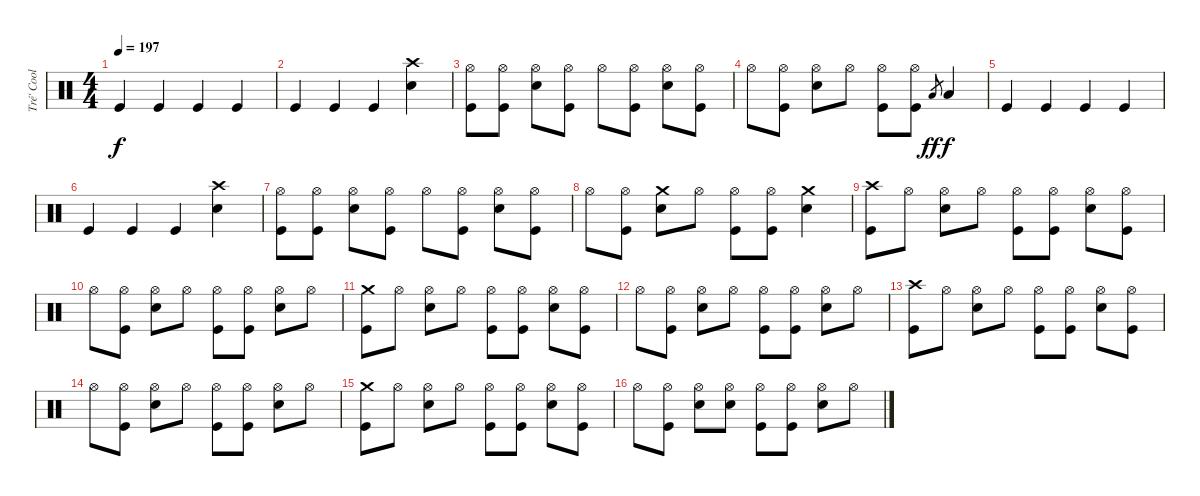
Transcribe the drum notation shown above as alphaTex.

\track ("Tré' Cool" "Tré' Cool") {instrument percussion}
\staff {score}
\articulation defaults
\ts (4 4)
\tempo 197
\clef neutral
\ks c "Kick (hit)".4{dy f} "Kick (hit)".4 "Kick (hit)".4 "Kick (hit)".4
|
"Kick (hit)".4 "Kick (hit)".4 "Kick (hit)".4 ("Crash high (hit)" "Electric Snare (hit)").4 |
("Hi-Hat (open)" "Kick (hit)").8 ("Hi-Hat (open)" "Kick (hit)").8 ("Hi-Hat (open)" "Electric Snare (hit)").8 ("Hi-Hat (open)" "Kick (hit)").8 "Hi-Hat (open)".8 ("Hi-Hat (open)" "Kick (hit)").8 ("Hi-Hat (open)" "Electric Snare (hit)").8 ("Hi-Hat (open)" "Kick (hit)").8 |
"Hi-Hat (open)".8 ("Hi-Hat (open)" "Kick (hit)").8 ("Hi-Hat (open)" "Electric Snare (hit)").8 "Hi-Hat (open)".8 ("Hi-Hat (open)" "Kick (hit)").8 ("Hi-Hat (open)" "Kick (hit)").8 "Low Floor Tom (hit)".8{gr dy ff} "Low Floor Tom (hit)".4{dy f} |
"Kick (hit)".4 "Kick (hit)".4 "Kick (hit)".4 "Kick (hit)".4 |
"Kick (hit)".4 "Kick (hit)".4 "Kick (hit)".4 ("Crash high (hit)" "Electric Snare (hit)").4 |
("Hi-Hat (open)" "Kick (hit)").8 ("Hi-Hat (open)" "Kick (hit)").8 ("Hi-Hat (open)" "Electric Snare (hit)").8 ("Hi-Hat (open)" "Kick (hit)").8 "Hi-Hat (open)".8 ("Hi-Hat (open)" "Kick (hit)").8 ("Hi-Hat (open)" "Electric Snare (hit)").8 ("Hi-Hat (open)" "Kick (hit)").8 |
"Hi-Hat (open)".8 ("Hi-Hat (open)" "Kick (hit)").8 ("Crash medium (hit)" "Electric Snare (hit)").8 "Hi-Hat (open)".8 ("Hi-Hat (open)" "Kick (hit)").8 ("Hi-Hat (open)" "Kick (hit)").8 ("Crash medium (hit)" "Electric Snare (hit)").4 |
("Crash high (hit)" "Kick (hit)").8 "Hi-Hat (open)".8 ("Hi-Hat (open)" "Electric Snare (hit)").8 "Hi-Hat (open)".8 ("Hi-Hat (open)" "Kick (hit)").8 ("Hi-Hat (open)" "Kick (hit)").8 ("Hi-Hat (open)" "Electric Snare (hit)").8 ("Hi-Hat (open)" "Kick (hit)").8 |
"Hi-Hat (open)".8 ("Hi-Hat (open)" "Kick (hit)").8 ("Hi-Hat (open)" "Electric Snare (hit)").8 "Hi-Hat (open)".8 ("Hi-Hat (open)" "Kick (hit)").8 ("Hi-Hat (open)" "Kick (hit)").8 ("Hi-Hat (open)" "Electric Snare (hit)").8 "Hi-Hat (open)".8 |
("Crash medium (hit)" "Kick (hit)").8 "Hi-Hat (open)".8 ("Hi-Hat (open)" "Electric Snare (hit)").8 "Hi-Hat (open)".8 ("Hi-Hat (open)" "Kick (hit)").8 ("Hi-Hat (open)" "Kick (hit)").8 ("Hi-Hat (open)" "Electric Snare (hit)").8 ("Hi-Hat (open)" "Kick (hit)").8 |
"Hi-Hat (open)".8 ("Hi-Hat (open)" "Kick (hit)").8 ("Hi-Hat (open)" "Electric Snare (hit)").8 "Hi-Hat (open)".8 ("Hi-Hat (open)" "Kick (hit)").8 ("Hi-Hat (open)" "Kick (hit)").8 ("Hi-Hat (open)" "Electric Snare (hit)").8 "Hi-Hat (open)".8 |
("Crash high (hit)" "Kick (hit)").8 "Hi-Hat (open)".8 ("Hi-Hat (open)" "Electric Snare (hit)").8 "Hi-Hat (open)".8 ("Hi-Hat (open)" "Kick (hit)").8 ("Hi-Hat (open)" "Kick (hit)").8 ("Hi-Hat (open)" "Electric Snare (hit)").8 ("Hi-Hat (open)" "Kick (hit)").8 |
"Hi-Hat (open)".8 ("Hi-Hat (open)" "Kick (hit)").8 ("Hi-Hat (open)" "Electric Snare (hit)").8 "Hi-Hat (open)".8 ("Hi-Hat (open)" "Kick (hit)").8 ("Hi-Hat (open)" "Kick (hit)").8 ("Hi-Hat (open)" "Electric Snare (hit)").8 "Hi-Hat (open)".8 |
("Crash medium (hit)" "Kick (hit)").8 "Hi-Hat (open)".8 ("Hi-Hat (open)" "Electric Snare (hit)").8 "Hi-Hat (open)".8 ("Hi-Hat (open)" "Kick (hit)").8 ("Hi-Hat (open)" "Kick (hit)").8 ("Hi-Hat (open)" "Electric Snare (hit)").8 ("Hi-Hat (open)" "Kick (hit)").8 |
"Hi-Hat (open)".8 ("Hi-Hat (open)" "Kick (hit)").8 ("Hi-Hat (open)" "Electric Snare (hit)").8 ("Hi-Hat (open)" "Electric Snare (hit)").8 ("Hi-Hat (open)" "Kick (hit)").8 ("Hi-Hat (open)" "Kick (hit)").8 ("Hi-Hat (open)" "Electric Snare (hit)").8 "Hi-Hat (open)".8
